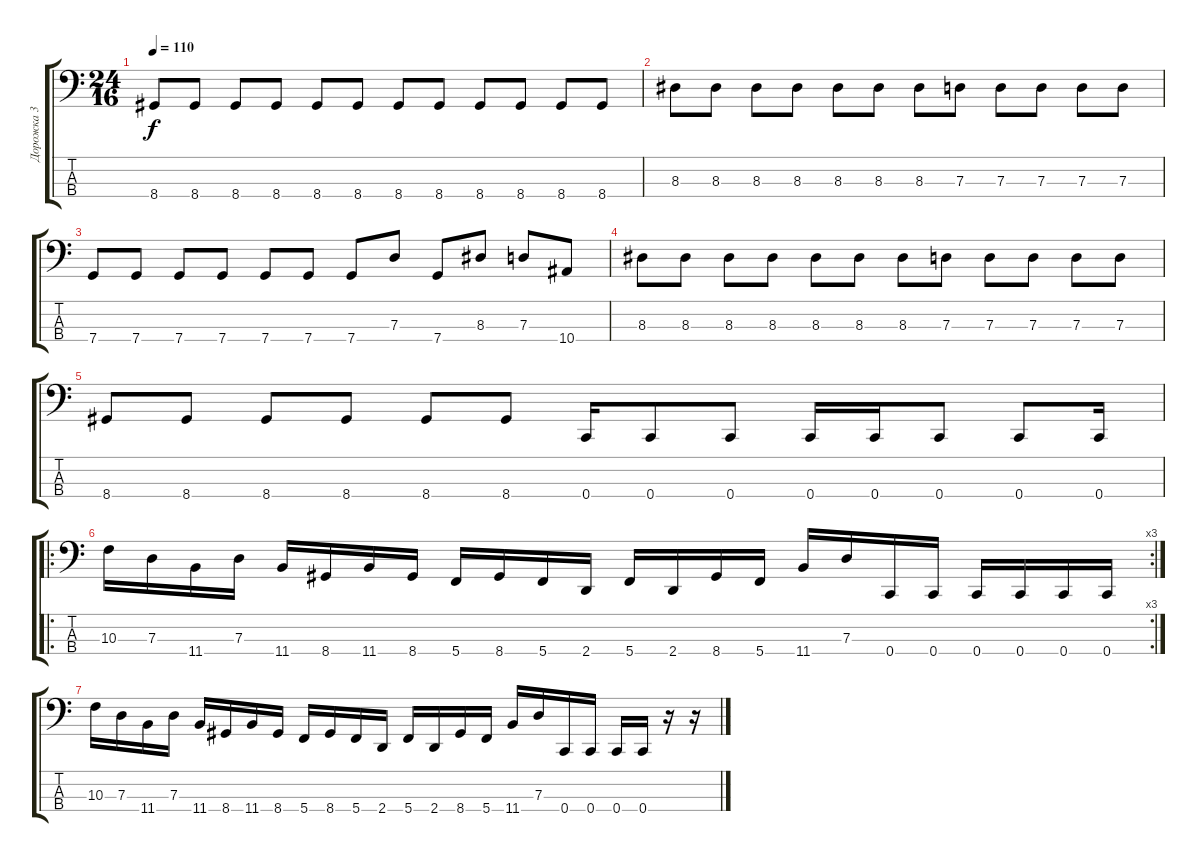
\track ("Дорожка 3" "Дорожка 3") {instrument electricbassfinger}
\staff {score tabs}
\tuning (F2 C2 G1 C1) {hide}
\ts (24 16)
\tempo 110
\clef f4
\ks c
8.4.8{dy f} 8.4.8 8.4.8 8.4.8 8.4.8 8.4.8 8.4.8 8.4.8 8.4.8 8.4.8 8.4.8 8.4.8 |
8.3.8 8.3.8 8.3.8 8.3.8 8.3.8 8.3.8 8.3.8 7.3.8 7.3.8 7.3.8 7.3.8 7.3.8 |
7.4.8 7.4.8 7.4.8 7.4.8 7.4.8 7.4.8 7.4.8 7.3.8 7.4.8 8.3.8 7.3.8 10.4.8 |
8.3.8 8.3.8 8.3.8 8.3.8 8.3.8 8.3.8 8.3.8 7.3.8 7.3.8 7.3.8 7.3.8 7.3.8 |
8.4.8 8.4.8 8.4.8 8.4.8 8.4.8 8.4.8 0.4.16 0.4.8 0.4.8 0.4.16 0.4.16 0.4.8 0.4.8 0.4.16 |
\ro
\rc 3
10.3.16 7.3.16 11.4.16 7.3.16 11.4.16 8.4.16 11.4.16 8.4.16 5.4.16 8.4.16 5.4.16 2.4.16 5.4.16 2.4.16 8.4.16 5.4.16 11.4.16 7.3.16 0.4.16 0.4.16 0.4.16 0.4.16 0.4.16 0.4.16 |
10.3.16 7.3.16 11.4.16 7.3.16 11.4.16 8.4.16 11.4.16 8.4.16 5.4.16 8.4.16 5.4.16 2.4.16 5.4.16 2.4.16 8.4.16 5.4.16 11.4.16 7.3.16 0.4.16 0.4.16 0.4.16 0.4.16 r.16 r.16
